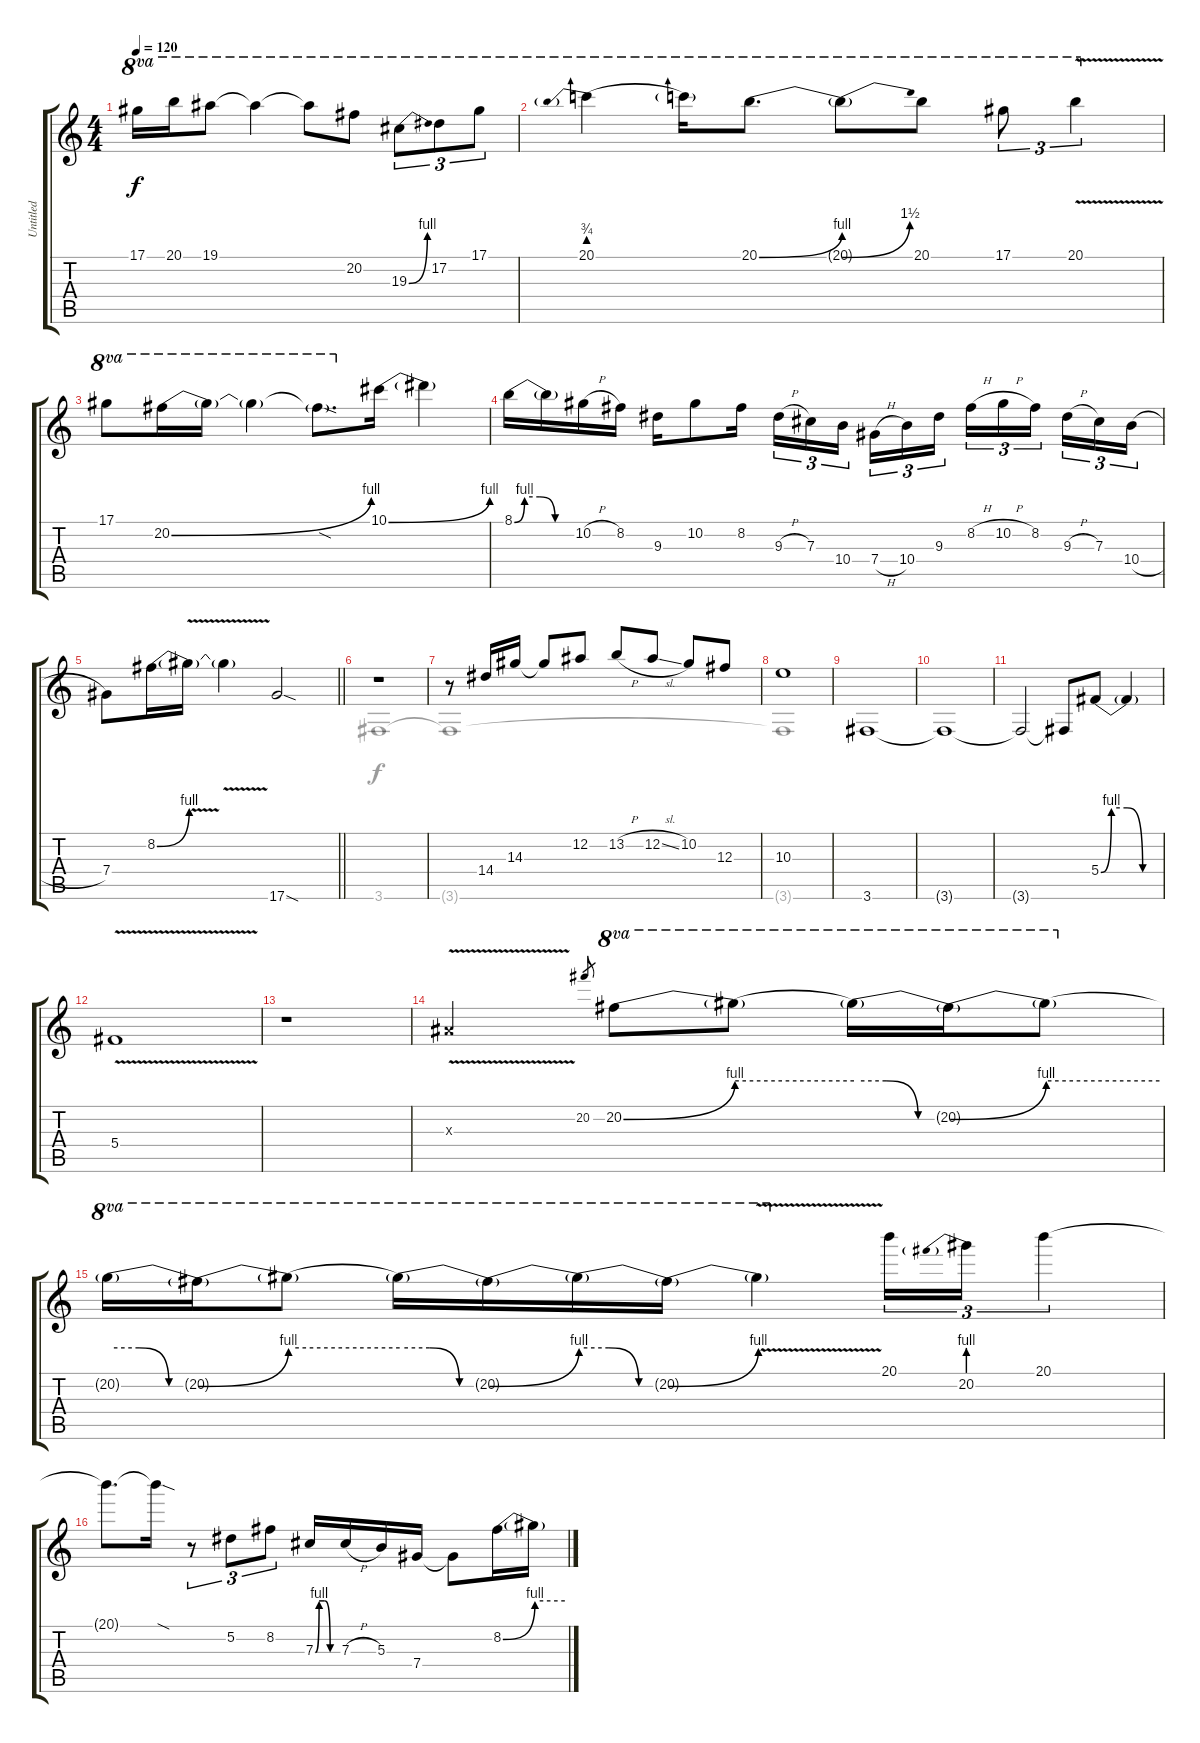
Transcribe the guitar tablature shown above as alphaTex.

\track ("Untitled" "Untitled") {instrument overdrivenguitar}
\staff {score tabs}
\tuning (Eb4 Bb3 Gb3 Db3 Ab2 Eb2) {hide}
\voice
\ts (4 4)
\tempo 120
\clef g2
\ks c
17.1.16{ot 8va dy f} 20.1.16{ot 8va} 19.1.8{ot 8va} 19.1{t}.4{ot 8va} 19.1{t}.8{ot 8va} 20.2.8{ot 8va} 19.3{be (bend 0 0 60 4)}.8{tu (3 2) ot 8va} 17.2.8{tu (3 2) ot 8va} 17.1.8{tu (3 2) ot 8va} |
20.1{be (prebend 0 3 60 3)}.4{ot 8va} 20.1{t}.16{ot 8va} 20.1{be (bend 0 0 60 4)}.8{d ot 8va} 20.1{be (bend 0 0 60 6) t}.8{ot 8va} 20.1.8{ot 8va} 17.1.8{tu (3 2) ot 8va} 20.1{v}.4{tu (3 2) ot 8va} |
17.1.8{ot 8va} 20.2{be (bend 0 0 60 4)}.16{ot 8va} 20.2{t}.16{ot 8va} 20.2{t}.4{ot 8va} 20.2{sod t}.8{d ot 8va} 10.1{be (bend 0 0 60 4)}.16 10.1{t}.4 |
8.1{be (custom 0 0 10 4 25 4 40 0 60 0)}.16 8.1{t}.16 10.2{h}.16 8.2.16 9.3.16 10.2.8 8.2.16 9.3{h}.16{tu (3 2)} 7.3.16{tu (3 2)} 10.4.16{tu (3 2) beam splitsecondary} 7.4{h}.16{tu (3 2)} 10.4.16{tu (3 2)} 9.3.16{tu (3 2)} 8.2{h}.16{tu (3 2)} 10.2{h}.16{tu (3 2)} 8.2.16{tu (3 2) beam splitsecondary} 9.3{h}.16{tu (3 2)} 7.3.16{tu (3 2)} 10.4{h}.16{tu (3 2)} |
\barLineRight lightlight
7.4.8 8.2{be (bend 0 0 60 4)}.16 8.2{v t}.16 8.2{v t}.4 17.6{sod}.2 |
r.1 |
r.8 14.4.16 14.3.16 14.3{t}.8 12.2.8 13.2{h}.8 12.2{sl}.8 10.2.8 12.3.8 |
10.3.1 |
3.6.1 |
3.6{t}.1 |
3.6{t}.2 3.6{t}.8 5.4{be (custom 0 0 10 4 25 4 40 0 60 0)}.8 5.4{t}.4 |
5.4{v}.1 |
r.1 |
4.3{v x}.2 20.2.8{gr} 20.2{be (bend 0 0 60 4)}.8{ot 8va} 20.2{be (hold 0 4 60 4) t}.8{ot 8va} 20.2{be (custom 0 4 20 4 40 0 60 0) t}.16{ot 8va} 20.2{be (bend 0 0 60 4) t}.16{ot 8va} 20.2{be (hold 0 4 60 4) t}.8{ot 8va} |
20.2{be (custom 0 4 20 4 40 0 60 0) t}.16{ot 8va} 20.2{be (bend 0 0 60 4) t}.16{ot 8va} 20.2{be (hold 0 4 60 4) t}.8{ot 8va} 20.2{be (custom 0 4 20 4 40 0 60 0) t}.16{ot 8va} 20.2{be (bend 0 0 60 4) t}.16{ot 8va} 20.2{be (custom 0 4 20 4 40 0 60 0) t}.16{ot 8va} 20.2{be (bend 0 0 60 4) t}.16{ot 8va} 20.2{v t}.4{ot 8va} 20.1.16{tu (3 2)} 20.2{be (prebend 0 4 60 4)}.16{tu (3 2)} 20.1.4{tu (3 2)} |
20.1{t}.8{d} 20.1{sod t}.16 r.8{tu (3 2)} 5.2.8{tu (3 2)} 8.2.8{tu (3 2)} 7.3{be (custom 0 0 10 4 25 4 40 0 60 0)}.16 7.3{h}.16 5.3.16 7.4.16 7.4{t}.8 8.2{be (bend 0 0 60 4)}.16 8.2{be (hold 0 4 60 4) t}.16
\voice
\clef g2
\ottava regular
\simile none
\ks c
|
|
|
|
\barLineRight lightlight
|
3.6.1 |
3.6{t}.1 |
3.6{t}.1 |
|
|
|
|
|
|
|
